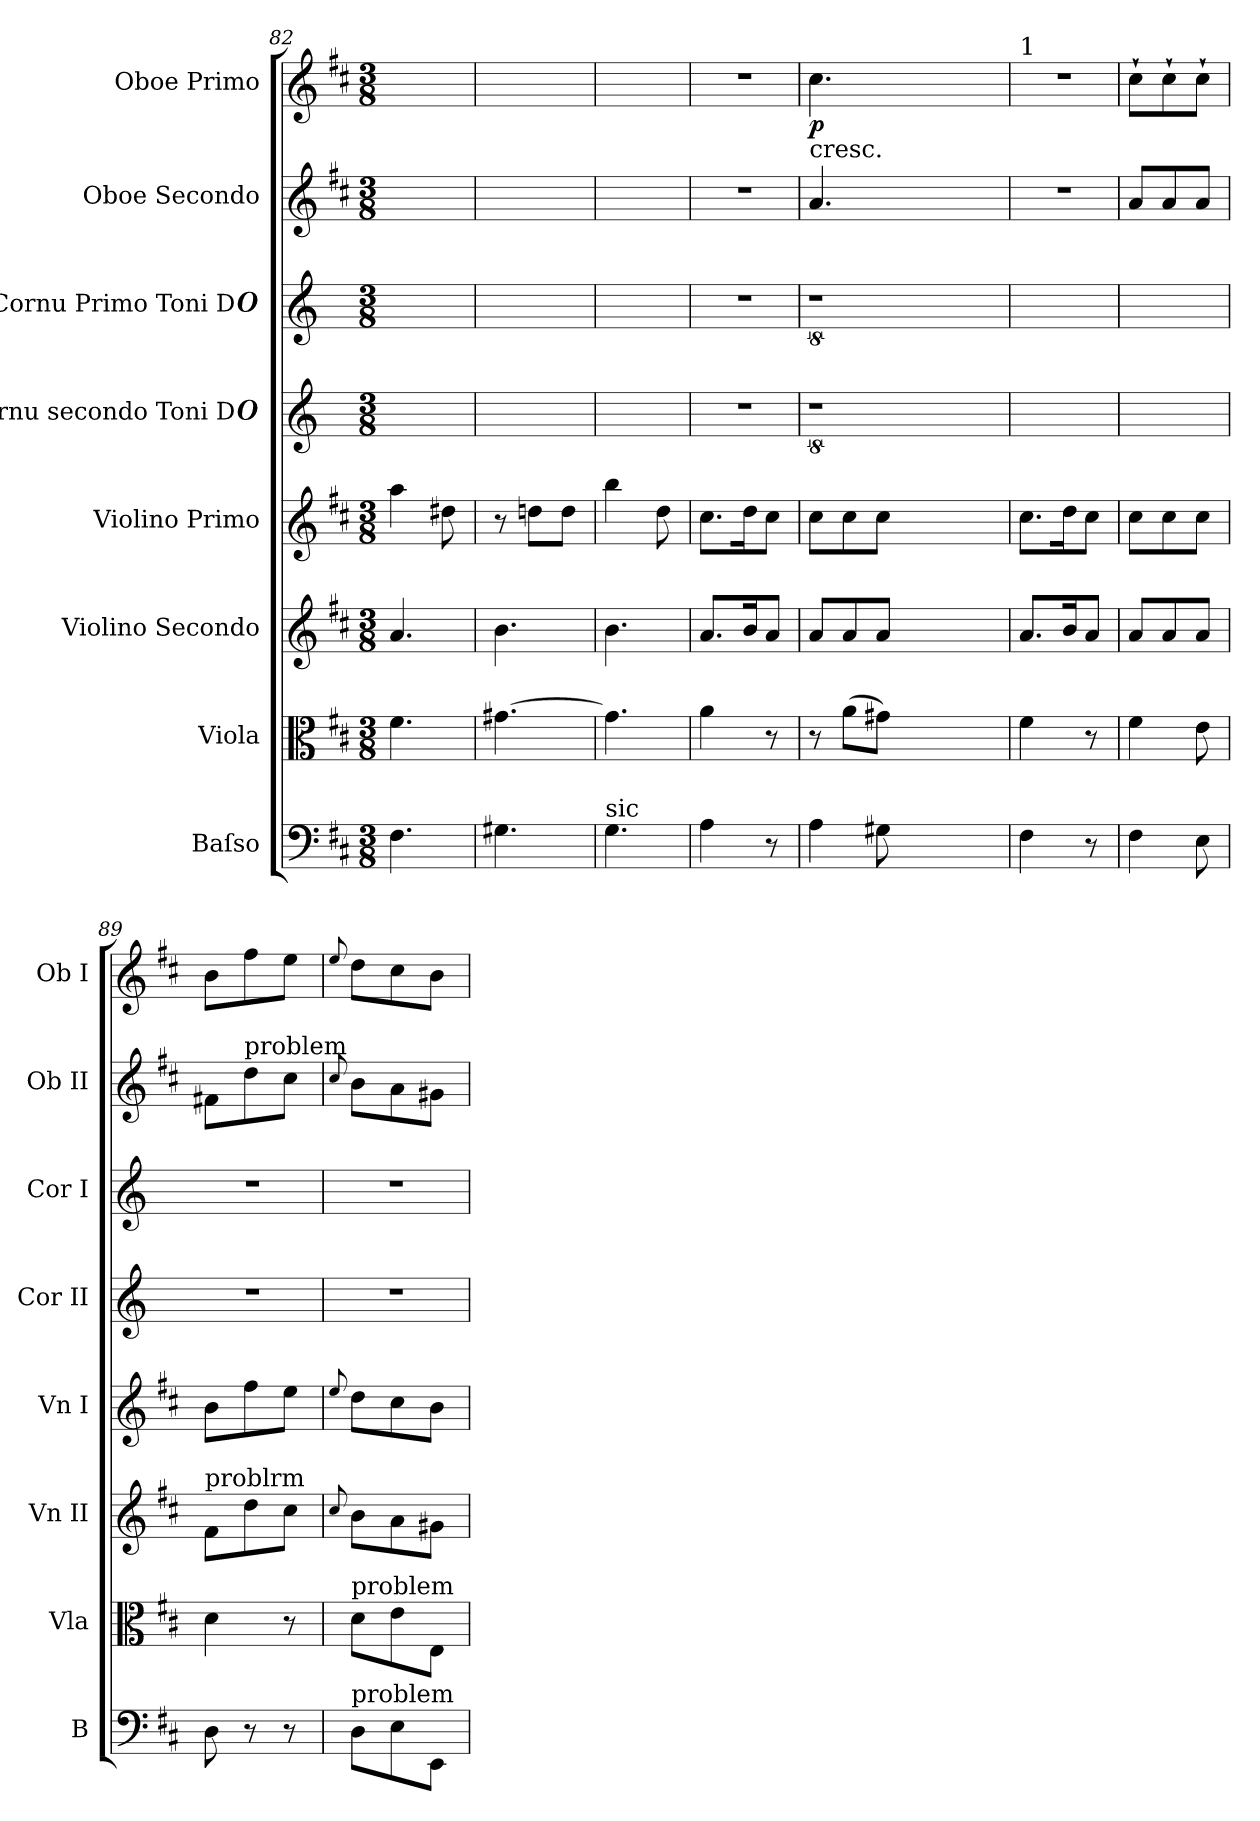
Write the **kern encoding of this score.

**kern	**kern	**kern	**kern	**kern	**kern	**kern	**kern	**dynam
*part8	*part7	*part6	*part5	*part4	*part3	*part2	*part1	*part1
*staff8	*staff7	*staff6	*staff5	*staff4	*staff3	*staff2	*staff1	*staff1
*I"Baſso	*I"Viola	*I"Violino Secondo	*I"Violino Primo	*I"Cornu secondo Toni D#	*I"Cornu Primo Toni D#	*I"Oboe Secondo	*I"Oboe Primo	*
*I'B	*I'Vla	*I'Vn II	*I'Vn I	*I'Cor II	*I'Cor I	*I'Ob II	*I'Ob I	*
*clefF4	*clefC3	*clefG2	*clefG2	*clefG2	*clefG2	*clefG2	*clefG2	*
*	*	*	*	*ITrd-1c-2	*ITrd-1c-2	*	*	*
*k[f#c#]	*k[f#c#]	*k[f#c#]	*k[f#c#]	*k[f#c#]	*k[f#c#]	*k[f#c#]	*k[f#c#]	*
*D:	*D:	*D:	*D:	*	*	*D:	*D:	*
*M3/8	*M3/8	*M3/8	*M3/8	*M3/8	*M3/8	*M3/8	*M3/8	*
=82	=82	=82	=82	=82	=82	=82	=82	=82
4.F#\	4.f#\	4.a/	4aa\	4.ryy	4.ryy	4.ryy	4.ryy	.
.	.	.	8dd#X\	.	.	.	.	.
=83	=83	=83	=83	=83	=83	=83	=83	=83
4.G#X\	[4.g#X\	4.b\	8r	4.ryy	4.ryy	4.ryy	4.ryy	.
.	.	.	8ddn\L	.	.	.	.	.
.	.	.	8dd\J	.	.	.	.	.
=84	=84	=84	=84	=84	=84	=84	=84	=84
!LO:TX:a:t=sic	!	!	!	!	!	!	!	!
4.G\	4.g#\]	4.b\	4bb\	4.ryy	4.ryy	4.ryy	4.ryy	.
.	.	.	8dd\	.	.	.	.	.
=85	=85	=85	=85	=85	=85	=85	=85	=85
4A\	4a\	8.a/L	8.cc#\L	4.r	4.r	4.r	4.r	.
.	.	16b/K	16dd\K	.	.	.	.	.
8r	8r	8a/J	8cc#\J	.	.	.	.	.
=86	=86	=86	=86	=86	=86	=86	=86	=86
!	!	!	!	!	!	!LO:TX:t=cresc.	!	!
4A\	8r	8a/L	8cc#\L	8%9r	8%9r	4.a/	4.cc#\	p.
.	(8a\L	8a/	8cc#\	.	.	.	.	.
8G#X\	8g#X\J)	8a/J	8cc#\J	.	.	.	.	.
2.ryy	2.ryy	2.ryy	2.ryy	.	.	2.ryy	2.ryy	.
=87	=87	=87	=87	=87	=87	=87	=87	=87
!	!	!	!	!	!	!	!LO:TX:a:t=1	!
4F#\	4f#\	8.a/L	8.cc#\L	4.ryy	4.ryy	4.r	4.r	.
.	.	16b/K	16dd\K	.	.	.	.	.
8r	8r	8a/J	8cc#\J	.	.	.	.	.
=88	=88	=88	=88	=88	=88	=88	=88	=88
4F#\	4f#\	8a/L	8cc#\L	4.ryy	4.ryy	8a/L	8cc#`\L	.
.	.	8a/	8cc#\	.	.	8a/	8cc#`\	.
8E\	8e\	8a/J	8cc#\J	.	.	8a/J	8cc#`\J	.
=89	=89	=89	=89	=89	=89	=89	=89	=89
!	!	!LO:TX:a:t=problrm	!	!	!	!	!	!
8D\	4d\	8f#/L	8b\L	4.r	4.r	8f#X/L	8b\L	.
!	!	!	!	!	!	!LO:TX:a:t=problem	!	!
8r	.	8dd\	8ff#\	.	.	8dd\	8ff#\	.
8r	8r	8cc#\J	8ee\J	.	.	8cc#\J	8ee\J	.
=90	=90	=90	=90	=90	=90	=90	=90	=90
.	.	8qqcc#/	8qqee/	.	.	8qqcc#/	8qqee/	.
!	!LO:TX:a:t=problem	!	!	!	!	!	!	!
!LO:TX:a:t=problem	!	!	!	!	!	!	!	!
8D\L	8d\L	8b\L	8dd\L	4.r	4.r	8b\L	8dd\L	.
8E\	8e\	8a\	8cc#\	.	.	8a\	8cc#\	.
8EE/J	8E/J	8g#X\J	8b\J	.	.	8g#X\J	8b\J	.
=	=	=	=	=	=	=	=	=
*-	*-	*-	*-	*-	*-	*-	*-	*-
